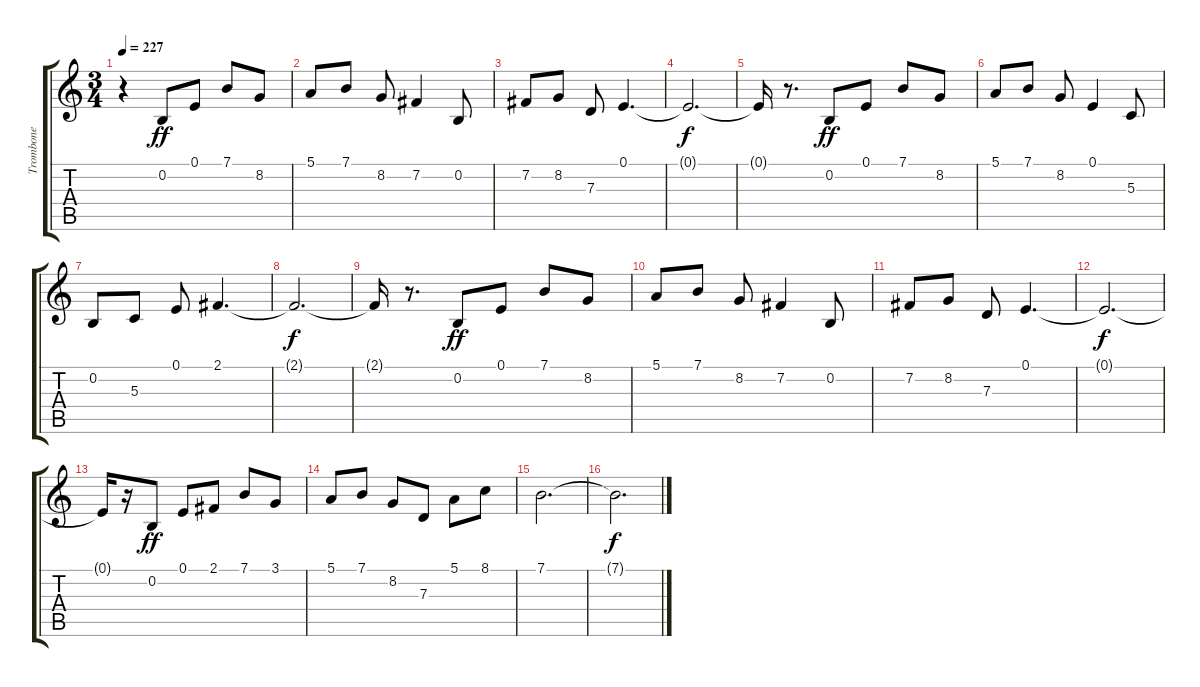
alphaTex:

\track ("Trombone" "Trombone") {instrument trombone}
\staff {score tabs}
\tuning (E4 B3 G3 D3 A2 E2) {hide}
\ts (3 4)
\tempo 227
\clef g2
\ks c
r.4{dy f} 0.2.8{dy ff} 0.1.8 7.1.8 8.2.8 |
5.1.8 7.1.8 8.2.8 7.2.4 0.2.8 |
7.2.8 8.2.8 7.3.8 0.1.4{d} |
0.1{t}.2{d dy f} |
0.1{t}.16 r.8{d} 0.2.8{dy ff} 0.1.8 7.1.8 8.2.8 |
5.1.8 7.1.8 8.2.8 0.1.4 5.3.8 |
0.2.8 5.3.8 0.1.8 2.1.4{d} |
2.1{t}.2{d dy f} |
2.1{t}.16 r.8{d} 0.2.8{dy ff} 0.1.8 7.1.8 8.2.8 |
5.1.8 7.1.8 8.2.8 7.2.4 0.2.8 |
7.2.8 8.2.8 7.3.8 0.1.4{d} |
0.1{t}.2{d dy f} |
0.1{t}.16 r.16 0.2.8{dy ff} 0.1.8 2.1.8 7.1.8 3.1.8 |
5.1.8 7.1.8 8.2.8 7.3.8 5.1.8 8.1.8 |
7.1.2{d} |
7.1{t}.2{d dy f}
